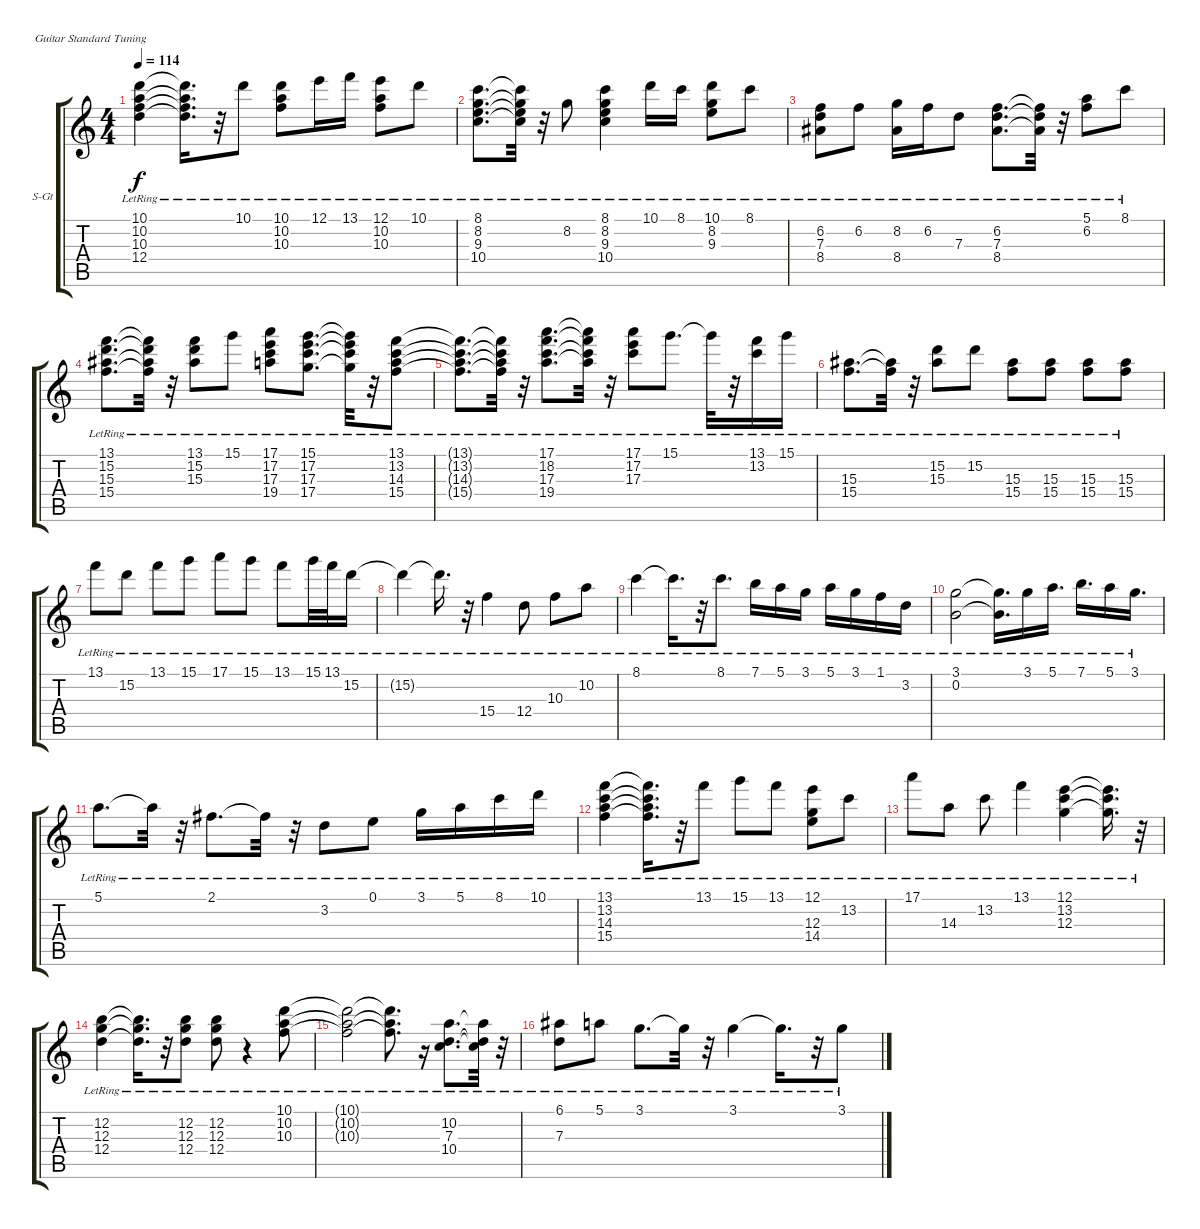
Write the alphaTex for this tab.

\bracketExtendMode groupsimilarinstruments
\firstSystemTrackNameOrientation horizontal
\otherSystemsTrackNameOrientation horizontal
\track ("piano" "S-Gt") {instrument acousticgrandpiano}
\staff {score tabs}
\tuning (E4 B3 G3 D3 A2 E2)
\displaytranspose 12
\ts (4 4)
\tempo 114
\clef g2
\ks c
(10.1{lr} 10.2{lr} 10.3{lr} 12.4{lr}).4{dy f} (10.1{lr t} 10.2{lr t} 10.3{lr t} 12.4{lr t}).16{d} r.32 10.1{lr}.8 (10.1{lr} 10.2{lr} 10.3{lr}).8 12.1{lr}.16 13.1{lr}.16 (12.1{lr} 10.2{lr} 10.3{lr}).8 10.1{lr}.8 |
(8.1{lr} 8.2{lr} 9.3{lr} 10.4{lr}).8{d} (8.1{lr t} 8.2{lr t} 9.3{lr t} 10.4{lr t}).32 r.32 8.2{lr}.8 (8.1{lr} 8.2{lr} 9.3{lr} 10.4{lr}).4 10.1{lr}.16 8.1{lr}.16 (10.1{lr} 8.2{lr} 9.3{lr}).8 8.1{lr}.8 |
(6.2{lr} 7.3{lr} 8.4{lr}).8 6.2{lr}.8 (8.2{lr} 8.4{lr}).16 6.2{lr}.16 7.3{lr}.8 (6.2{lr} 7.3{lr} 8.4{lr}).8{d} (6.2{lr t} 7.3{lr t} 8.4{lr t}).32 r.32 (5.1{lr} 6.2{lr}).8 8.1{lr}.8 |
(13.1{lr} 15.2{lr} 15.3{lr} 15.4{lr}).8{d} (13.1{lr t} 15.2{lr t} 15.3{lr t} 15.4{lr t}).32 r.32 (13.1{lr} 15.2{lr} 15.3{lr}).8 15.1{lr}.8 (17.1{lr} 17.2{lr} 17.3{lr} 19.4{lr}).8 (15.1{lr} 17.2{lr} 17.3{lr} 17.4{lr}).8{d} (15.1{lr t} 17.2{lr t} 17.3{lr t} 17.4{lr t}).32 r.32 (13.1{lr} 13.2{lr} 14.3{lr} 15.4{lr}).8 |
(13.1{lr t} 13.2{lr t} 14.3{lr t} 15.4{lr t}).8{d} (13.1{lr t} 13.2{lr t} 14.3{lr t} 15.4{lr t}).32 r.32 (17.1{lr} 18.2{lr} 17.3{lr} 19.4{lr}).8{d} (17.1{lr t} 18.2{lr t} 17.3{lr t} 19.4{lr t}).32 r.32 (17.1{lr} 17.2{lr} 17.3{lr}).8 15.1{lr}.8{d} 15.1{lr t}.32 r.32 (13.1{lr} 13.2{lr}).16 15.1{lr}.16 |
(15.3{lr} 15.4{lr}).8{d} (15.3{lr t} 15.4{lr t}).32 r.32 (15.2{lr} 15.3{lr}).8 15.2{lr}.8 (15.3{lr} 15.4{lr}).8 (15.3{lr} 15.4{lr}).8 (15.3{lr} 15.4{lr}).8 (15.3{lr} 15.4{lr}).8 |
13.1{lr}.8 15.2{lr}.8 13.1{lr}.8 15.1{lr}.8 17.1{lr}.8 15.1{lr}.8 13.1{lr}.8 15.1{lr}.32 13.1{lr}.32 15.2{lr}.16 |
15.2{lr t}.4 15.2{lr t}.16{d} r.32 15.4{lr}.4 12.4{lr}.8 10.3{lr}.8 10.2{lr}.8 |
8.1{lr}.4 8.1{lr t}.16{d} r.32 8.1{lr}.8{d} 7.1{lr}.16 5.1{lr}.16 3.1{lr}.16 5.1{lr}.16 3.1{lr}.16 1.1{lr}.16 3.2{lr}.16 |
(3.1{lr} 0.2{lr}).2 (3.1{lr t} 0.2{lr t}).16{d} 3.1{lr}.16 5.1{lr}.16{d} 7.1{lr}.16{d} 5.1{lr}.16 3.1{lr}.16{d} |
5.1{lr}.8{d} 5.1{lr t}.32 r.32 2.1{lr}.8{d} 2.1{lr t}.32 r.32 3.2{lr}.8 0.1{lr}.8 3.1{lr}.16 5.1{lr}.16 8.1{lr}.16 10.1{lr}.16 |
(13.1{lr} 13.2{lr} 14.3{lr} 15.4{lr}).4 (13.1{lr t} 13.2{lr t} 14.3{lr t} 15.4{lr t}).16{d} r.32 13.1{lr}.8 15.1{lr}.8 13.1{lr}.8 (12.1{lr} 12.3{lr} 14.4{lr}).8 13.2{lr}.8 |
17.1{lr}.8 14.3{lr}.8 13.2{lr}.8 13.1{lr}.4 (12.1{lr} 13.2{lr} 12.3{lr}).4 (12.1{lr t} 13.2{lr t} 12.3{lr t}).16{d} r.32 |
(12.2{lr} 12.3{lr} 12.4{lr}).4 (12.2{lr t} 12.3{lr t} 12.4{lr t}).16{d} r.32 (12.2{lr} 12.3{lr} 12.4{lr}).8 (12.2{lr} 12.3{lr} 12.4{lr}).8 r.4 (10.1{lr} 10.2{lr} 10.3{lr}).8 |
(10.1{lr t} 10.2{lr t} 10.3{lr t}).2 (10.1{lr t} 10.2{lr t} 10.3{lr t}).8{d} r.16 (10.2{lr} 7.3{lr} 10.4{lr}).8{d} (10.2{lr t} 7.3{lr t} 10.4{lr t}).32 r.32 |
(6.1{lr} 7.3{lr}).8 5.1{lr}.8 3.1{lr}.8{d} 3.1{lr t}.32 r.32 3.1{lr}.4 3.1{lr t}.16{d} r.32 3.1{lr}.8
